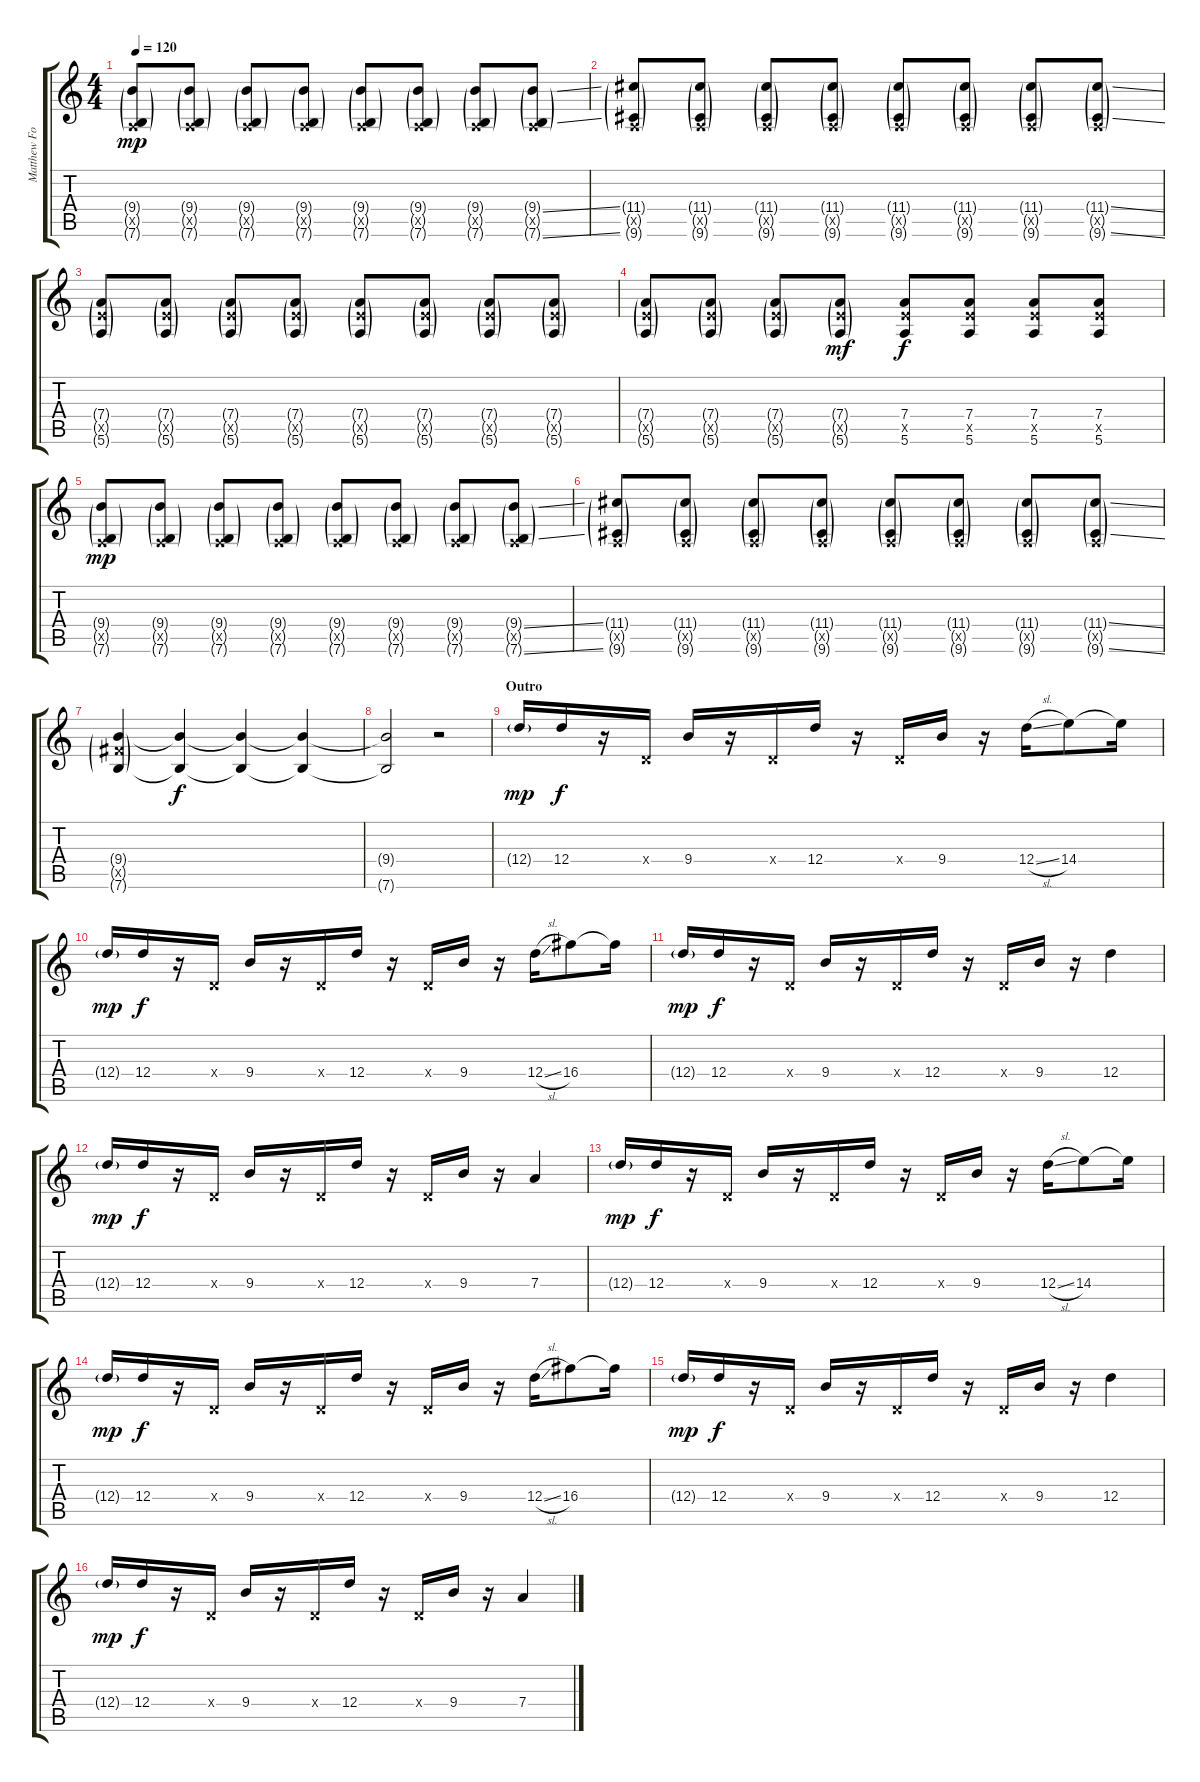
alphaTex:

\track ("Matthew Followill - Guitar II" "Matthew Fo") {instrument electricguitarmuted}
\staff {score tabs}
\tuning (E4 B3 G3 D3 A2 E2) {hide}
\ts (4 4)
\tempo 120
\clef g2
\ks c
(9.4{g} 0.5{g x} 7.6{g}).8{dy mp} (9.4{g} 0.5{g x} 7.6{g}).8 (9.4{g} 0.5{g x} 7.6{g}).8 (9.4{g} 0.5{g x} 7.6{g}).8 (9.4{g} 0.5{g x} 7.6{g}).8 (9.4{g} 0.5{g x} 7.6{g}).8 (9.4{g} 0.5{g x} 7.6{g}).8 (9.4{ss g} 0.5{g x} 7.6{ss g}).8 |
(11.4{g} 0.5{g x} 9.6{g}).8 (11.4{g} 0.5{g x} 9.6{g}).8 (11.4{g} 0.5{g x} 9.6{g}).8 (11.4{g} 0.5{g x} 9.6{g}).8 (11.4{g} 0.5{g x} 9.6{g}).8 (11.4{g} 0.5{g x} 9.6{g}).8 (11.4{g} 0.5{g x} 9.6{g}).8 (11.4{ss g} 0.5{g x} 9.6{ss g}).8 |
(7.4{g} 7.5{g x} 5.6{g}).8 (7.4{g} 7.5{g x} 5.6{g}).8 (7.4{g} 7.5{g x} 5.6{g}).8 (7.4{g} 7.5{g x} 5.6{g}).8 (7.4{g} 7.5{g x} 5.6{g}).8 (7.4{g} 7.5{g x} 5.6{g}).8 (7.4{g} 7.5{g x} 5.6{g}).8 (7.4{g} 7.5{g x} 5.6{g}).8 |
(7.4{g} 7.5{g x} 5.6{g}).8 (7.4{g} 7.5{g x} 5.6{g}).8 (7.4{g} 7.5{g x} 5.6{g}).8 (7.4{g} 7.5{g x} 5.6{g}).8{dy mf} (7.4 7.5{x} 5.6).8{dy f} (7.4 7.5{x} 5.6).8 (7.4 7.5{x} 5.6).8 (7.4 7.5{x} 5.6).8 |
(9.4{g} 0.5{g x} 7.6{g}).8{dy mp} (9.4{g} 0.5{g x} 7.6{g}).8 (9.4{g} 0.5{g x} 7.6{g}).8 (9.4{g} 0.5{g x} 7.6{g}).8 (9.4{g} 0.5{g x} 7.6{g}).8 (9.4{g} 0.5{g x} 7.6{g}).8 (9.4{g} 0.5{g x} 7.6{g}).8 (9.4{ss g} 0.5{g x} 7.6{ss g}).8 |
(11.4{g} 0.5{g x} 9.6{g}).8 (11.4{g} 0.5{g x} 9.6{g}).8 (11.4{g} 0.5{g x} 9.6{g}).8 (11.4{g} 0.5{g x} 9.6{g}).8 (11.4{g} 0.5{g x} 9.6{g}).8 (11.4{g} 0.5{g x} 9.6{g}).8 (11.4{g} 0.5{g x} 9.6{g}).8 (11.4{ss g} 0.5{g x} 9.6{ss g}).8 |
(9.4{g} 9.5{g x} 7.6{g}).4 (9.4{t} 7.6{t}).4{dy f} (9.4{t} 7.6{t}).4 (9.4{t} 7.6{t}).4 |
(9.4{t} 7.6{t}).2 r.2 |
\section ("" "Outro")
12.4{g}.16{dy mp} 12.4.16{dy f} r.16 0.4{x}.16 9.4.16 r.16 0.4{x}.16 12.4.16 r.16 0.4{x}.16 9.4.16 r.16 12.4{sl}.16 14.4.8 14.4{t}.16 |
12.4{g}.16{dy mp} 12.4.16{dy f} r.16 0.4{x}.16 9.4.16 r.16 0.4{x}.16 12.4.16 r.16 0.4{x}.16 9.4.16 r.16 12.4{sl}.16 16.4.8 16.4{t}.16 |
12.4{g}.16{dy mp} 12.4.16{dy f} r.16 0.4{x}.16 9.4.16 r.16 0.4{x}.16 12.4.16 r.16 0.4{x}.16 9.4.16 r.16 12.4.4 |
12.4{g}.16{dy mp} 12.4.16{dy f} r.16 0.4{x}.16 9.4.16 r.16 0.4{x}.16 12.4.16 r.16 0.4{x}.16 9.4.16 r.16 7.4.4 |
12.4{g}.16{dy mp} 12.4.16{dy f} r.16 0.4{x}.16 9.4.16 r.16 0.4{x}.16 12.4.16 r.16 0.4{x}.16 9.4.16 r.16 12.4{sl}.16 14.4.8 14.4{t}.16 |
12.4{g}.16{dy mp} 12.4.16{dy f} r.16 0.4{x}.16 9.4.16 r.16 0.4{x}.16 12.4.16 r.16 0.4{x}.16 9.4.16 r.16 12.4{sl}.16 16.4.8 16.4{t}.16 |
12.4{g}.16{dy mp} 12.4.16{dy f} r.16 0.4{x}.16 9.4.16 r.16 0.4{x}.16 12.4.16 r.16 0.4{x}.16 9.4.16 r.16 12.4.4 |
12.4{g}.16{dy mp} 12.4.16{dy f} r.16 0.4{x}.16 9.4.16 r.16 0.4{x}.16 12.4.16 r.16 0.4{x}.16 9.4.16 r.16 7.4.4
